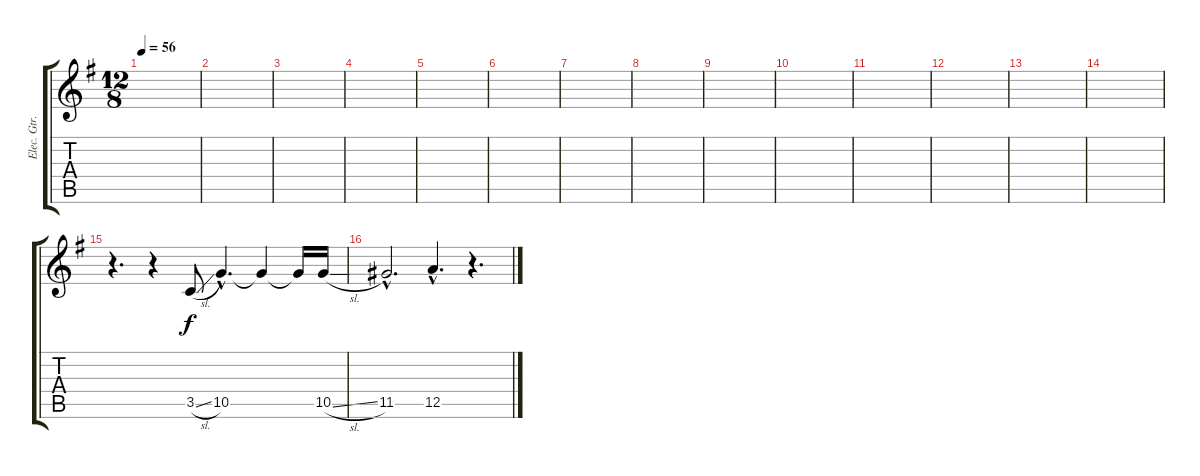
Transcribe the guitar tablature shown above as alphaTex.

\track ("Elec. Gtr." "Elec. Gtr.") {instrument overdrivenguitar}
\staff {score tabs}
\tuning (E4 B3 G3 D3 A2 E2) {hide}
\ts (12 8)
\tempo 56
\clef g2
\ks eminor
|
|
|
|
|
|
|
|
|
|
|
|
|
|
r.4{d} r.4 3.5{sl}.8 10.5{hac}.4{d} 10.5{t}.4 10.5{t}.16 10.5{sl}.16 |
11.5{hac}.2{d} 12.5{hac}.4{d} r.4{d}
